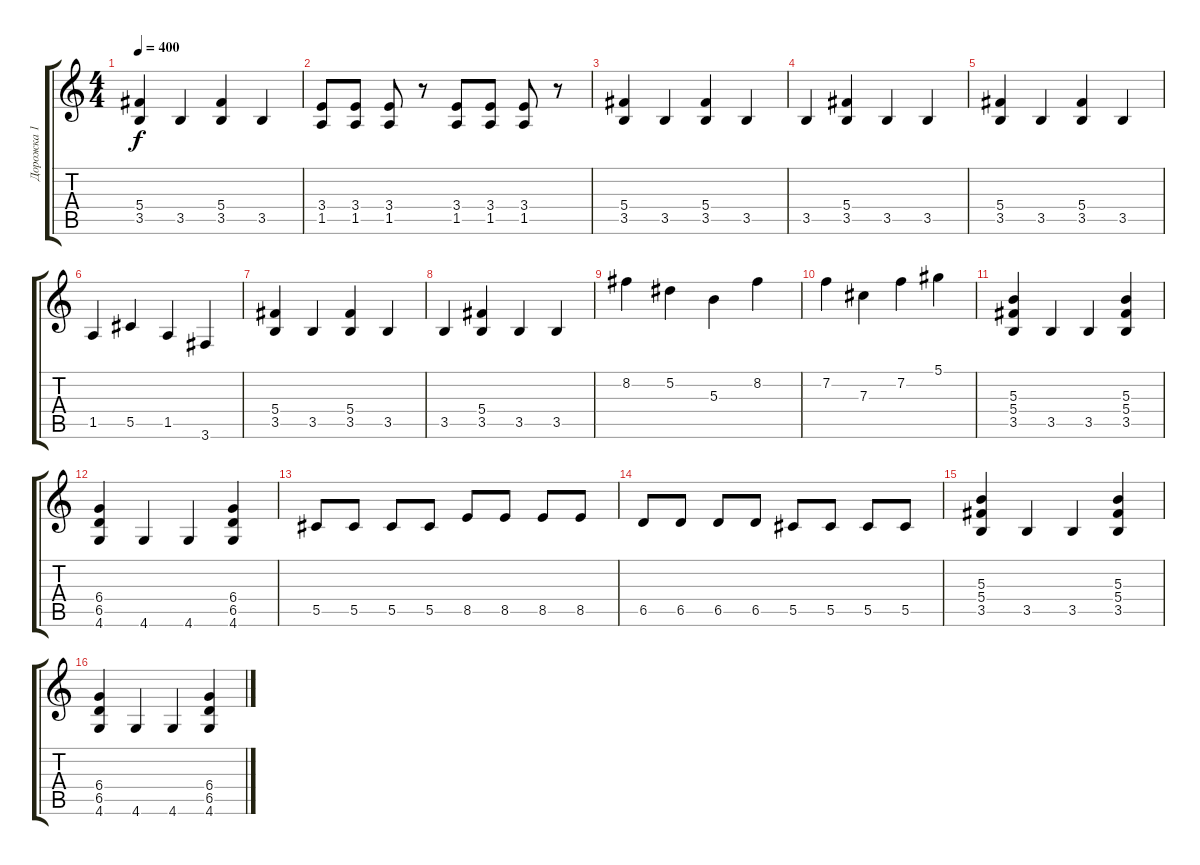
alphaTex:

\track ("Дорожка 1" "Дорожка 1") {instrument overdrivenguitar}
\staff {score tabs}
\tuning (Eb4 Bb3 Gb3 Db3 Ab2 Eb2) {hide}
\ts (4 4)
\tempo 400
\clef g2
\ks c
(5.4 3.5).4{dy f} 3.5.4 (5.4 3.5).4 3.5.4 |
(3.4 1.5).8 (3.4 1.5).8 (3.4 1.5).8 r.8 (3.4 1.5).8 (3.4 1.5).8 (3.4 1.5).8 r.8 |
(5.4 3.5).4 3.5.4 (5.4 3.5).4 3.5.4 |
3.5.4 (5.4 3.5).4 3.5.4 3.5.4 |
(5.4 3.5).4 3.5.4 (5.4 3.5).4 3.5.4 |
1.5.4 5.5.4 1.5.4 3.6.4 |
(5.4 3.5).4 3.5.4 (5.4 3.5).4 3.5.4 |
3.5.4 (5.4 3.5).4 3.5.4 3.5.4 |
8.2.4 5.2.4 5.3.4 8.2.4 |
7.2.4 7.3.4 7.2.4 5.1.4 |
(5.3 5.4 3.5).4 3.5.4 3.5.4 (5.3 5.4 3.5).4 |
(6.4 6.5 4.6).4 4.6.4 4.6.4 (6.4 6.5 4.6).4 |
5.5.8 5.5.8 5.5.8 5.5.8 8.5.8 8.5.8 8.5.8 8.5.8 |
6.5.8 6.5.8 6.5.8 6.5.8 5.5.8 5.5.8 5.5.8 5.5.8 |
(5.3 5.4 3.5).4 3.5.4 3.5.4 (5.3 5.4 3.5).4 |
(6.4 6.5 4.6).4 4.6.4 4.6.4 (6.4 6.5 4.6).4
